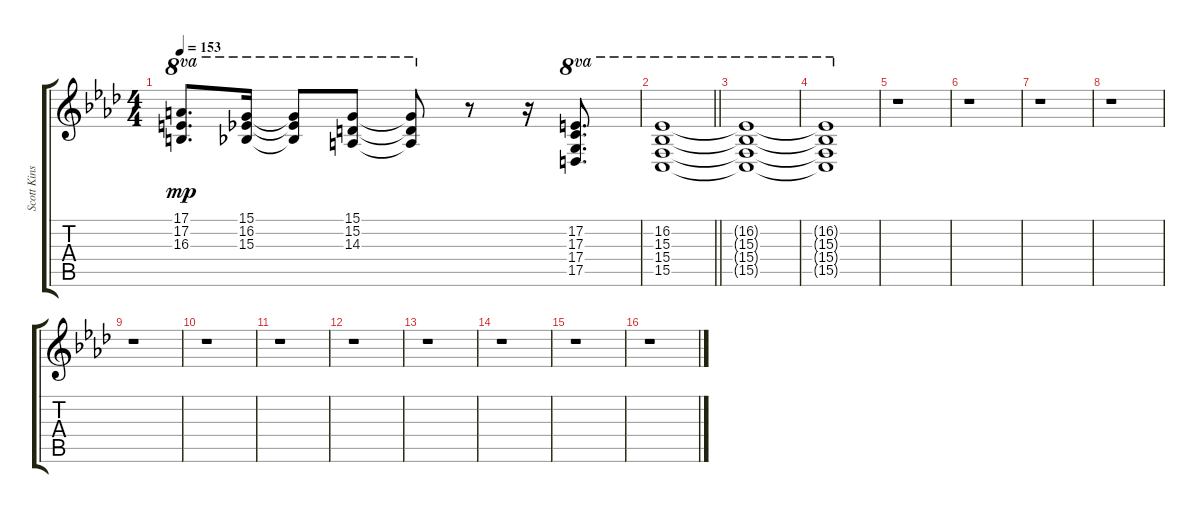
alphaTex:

\track ("Scott Kinsey - Lead Synth" "Scott Kins") {instrument flute}
\staff {score tabs}
\tuning (E4 B3 G3 D3 A2 E2) {hide}
\ts (4 4)
\tempo 153
\clef g2
\ks ab
(17.1 17.2 16.3).8{d ot 8va dy mp} (15.1 16.2 15.3).16{ot 8va} (15.1{t} 16.2{t} 15.3{t}).8{ot 8va} (15.1 15.2 14.3).8{ot 8va} (15.1{t} 15.2{t} 14.3{t}).8{ot 8va} r.8 r.16 (17.2 17.3 17.4 17.5).8{d ot 8va} |
\barLineRight lightlight
(16.2 15.3 15.4 15.5).1{ot 8va} |
(16.2{t} 15.3{t} 15.4{t} 15.5{t}).1{ot 8va} |
(16.2{t} 15.3{t} 15.4{t} 15.5{t}).1{ot 8va} |
r.1 |
r.1 |
r.1 |
r.1 |
r.1 |
r.1 |
r.1 |
r.1 |
r.1 |
r.1 |
r.1 |
r.1
